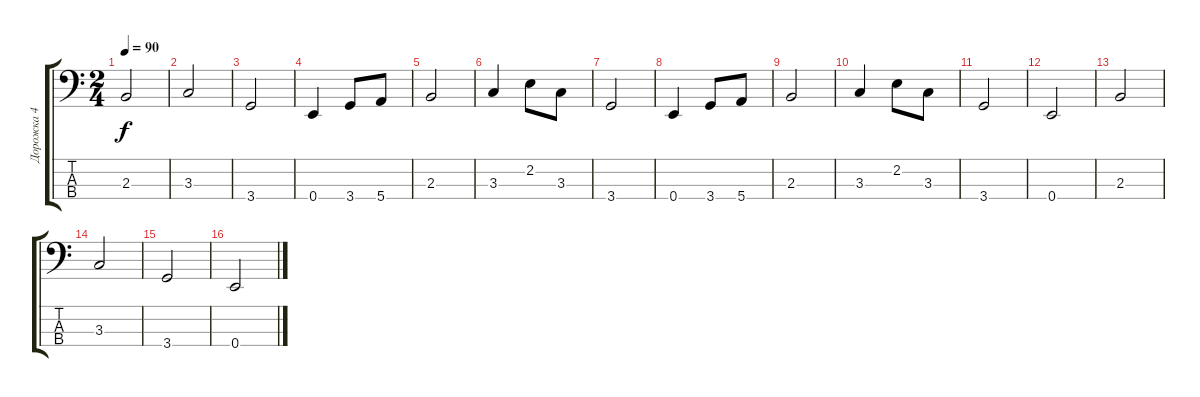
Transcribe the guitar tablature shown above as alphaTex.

\track ("Дорожка 4" "Дорожка 4") {instrument electricbassfinger}
\staff {score tabs}
\tuning (G2 D2 A1 E1) {hide}
\ts (2 4)
\tempo 90
\clef f4
\ks c
2.3.2{dy f} |
3.3.2 |
3.4.2 |
0.4.4 3.4.8 5.4.8 |
2.3.2 |
3.3.4 2.2.8 3.3.8 |
3.4.2 |
0.4.4 3.4.8 5.4.8 |
2.3.2 |
3.3.4 2.2.8 3.3.8 |
3.4.2 |
0.4.2 |
2.3.2 |
3.3.2 |
3.4.2 |
0.4.2
